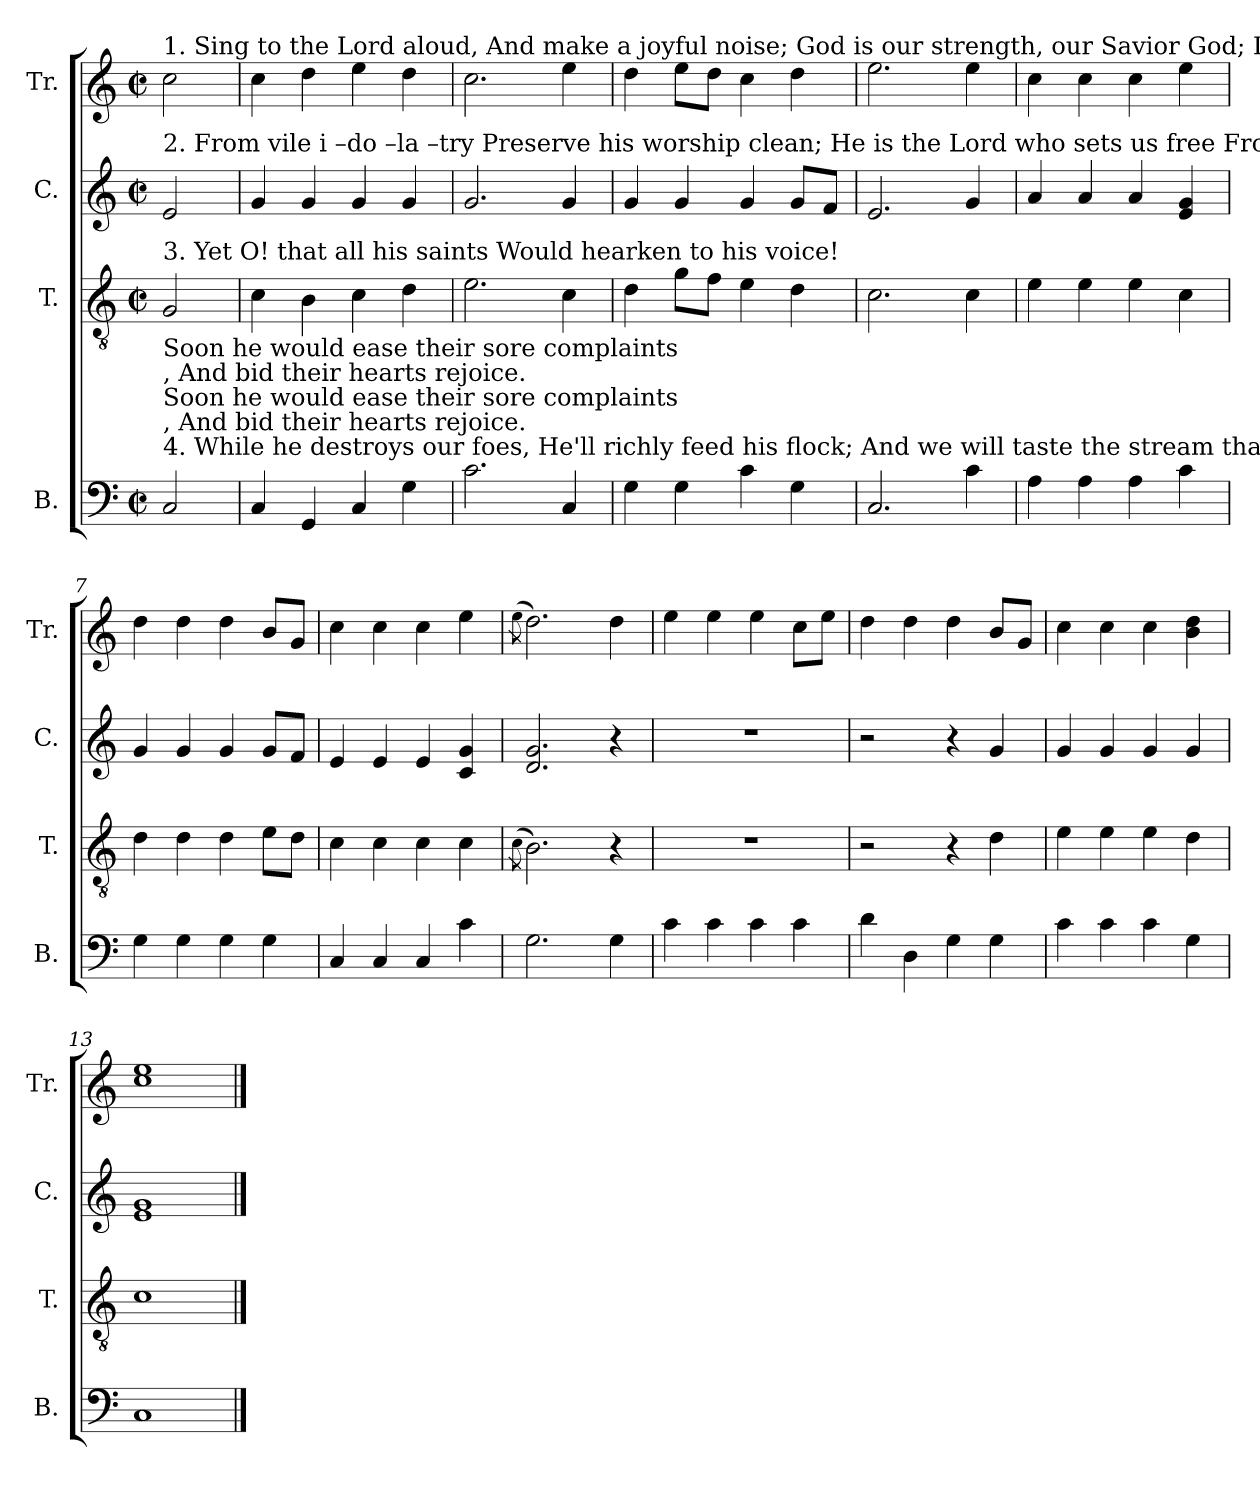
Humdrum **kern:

**kern	**kern	**kern	**kern
*part4	*part3	*part2	*part1
*staff4	*staff3	*staff2	*staff1
*I"B.	*I"T.	*I"C.	*I"Tr.
*I'B.	*I'T.	*I'C.	*I'Tr.
*clefF4	*clefGv2	*clefG2	*clefG2
*k[]	*k[]	*k[]	*k[]
*M2/2	*M2/2	*M2/2	*M2/2
*met(c|)	*met(c|)	*met(c|)	*met(c|)
*MM130	*MM130	*MM130	*MM130
=1	=1	=1	=1
!	!	!	!LO:TX:a:t=1. Sing  to  the  Lord  aloud,  And  make  a    joyful   noise; God is our strength, our Savior God;   Let     Israel  hear  his  voice.   God is our strength, our Savior God;    Let       Israel    hear  his  voice.
!	!	!LO:TX:a:t=2. From  vile  i –do –la –try   Preserve   his   worship   clean;   He  is  the  Lord who sets us free   From   sla –ve –ry  and   sin.    He  is  the  Lord,   who  sets us free    From     sla –ve –ry    and   sin.	!
!	!LO:TX:a:t=3.  Yet O! that all his saints Would hearken to his voice!	!	!
!	!LO:TX:b:t=Soon he would ease their sore complaints	!	!
!	!LO:TX:b:t=, And bid their hearts rejoice.	!	!
!	!LO:TX:b:t=Soon he would ease their sore complaints	!	!
!	!LO:TX:b:t=, And bid their hearts rejoice.	!	!
!LO:TX:a:t=4. While he destroys our foes,  He'll richly feed his flock;  And we will taste the stream that flows  From  our  e –ter –nal  rock.  And we will taste the stream that flows  From  our  e –ter –nal  rock.	!	!	!
2C!/	2G!/	2e!/	2cc!\
=2	=2	=2	=2
4C!/	4c!\	4g!/	4cc!\
4GG!/	4B!\	4g!/	4dd!\
4C!/	4c!\	4g!/	4ee!\
4G!\	4d!\	4g!/	4dd!\
=3	=3	=3	=3
2.c!\	2.e!\	2.g!/	2.cc!\
4C!/	4c!\	4g!/	4ee!\
=4	=4	=4	=4
4G!\	4d!\	4g!/	4dd!\
4G!\	8g!\L	4g!/	8ee!\L
.	8f!\J	.	8dd!\J
4c!\	4e!\	4g!/	4cc!\
4G!\	4d!\	8g!/L	4dd!\
.	.	8f!/J	.
=5	=5	=5	=5
2.C!/	2.c!\	2.e!/	2.ee!\
4c!\	4c!\	4g!/	4ee!\
=6	=6	=6	=6
4A!\	4e!\	4a!/	4cc!\
4A!\	4e!\	4a!/	4cc!\
4A!\	4e!\	4a!/	4cc!\
4c!\	4c!\	4e!/ 4g!/	4ee!\
=7	=7	=7	=7
4G!\	4d!\	4g!/	4dd!\
4G!\	4d!\	4g!/	4dd!\
4G!\	4d!\	4g!/	4dd!\
4G!\	8e!\L	8g!/L	8b!/L
.	8d!\J	8f!/J	8g!/J
=8	=8	=8	=8
4C!/	4c!\	4e!/	4cc!\
4C!/	4c!\	4e!/	4cc!\
4C!/	4c!\	4e!/	4cc!\
4c!\	4c!\	4c!/ 4g!/	4ee!\
=9	=9	=9	=9
.	(8qc!\	.	(8qee!\
2.G!\	2.B!\)	2.d!/ 2.g!/	2.dd!\)
4G!\	4r	4r	4dd!\
=10	=10	=10	=10
4c!\	1r	1r	4ee!\
4c!\	.	.	4ee!\
4c!\	.	.	4ee!\
4c!\	.	.	8cc!\L
.	.	.	8ee!\J
=11	=11	=11	=11
4d!\	2r	2r	4dd!\
4D!\	.	.	4dd!\
4G!\	4r	4r	4dd!\
4G!\	4d!\	4g!/	8b!/L
.	.	.	8g!/J
=12	=12	=12	=12
4c!\	4e!\	4g!/	4cc!\
4c!\	4e!\	4g!/	4cc!\
4c!\	4e!\	4g!/	4cc!\
4G!\	4d!\	4g!/	4b!\ 4dd!\
=13	=13	=13	=13
1C!	1c!	1e! 1g!	1cc! 1ee!
==	==	==	==
*-	*-	*-	*-
